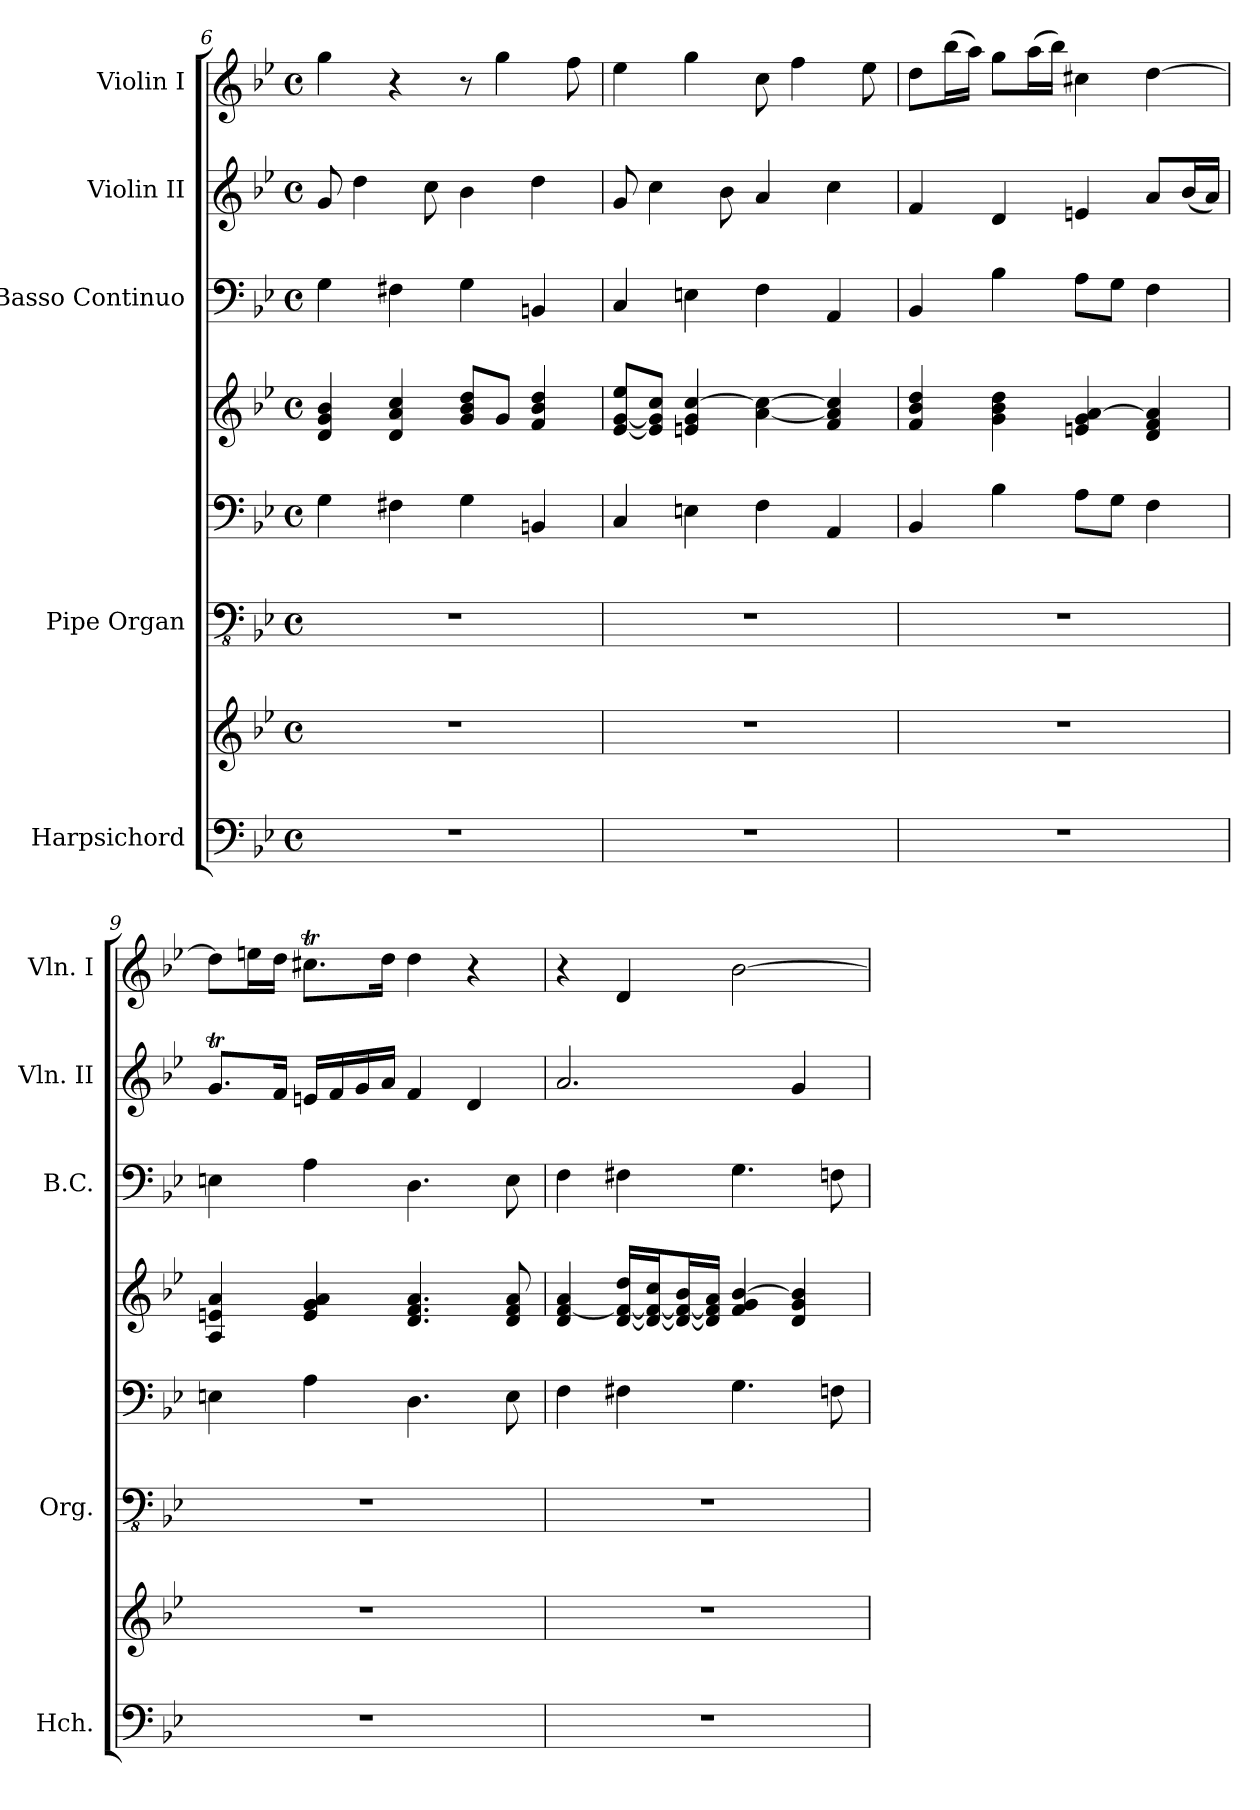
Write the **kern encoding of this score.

**kern	**kern	**kern	**kern	**kern	**kern	**kern	**kern
*part5	*part5	*part4	*part4	*part4	*part3	*part2	*part1
*staff8	*staff7	*staff6	*staff5	*staff4	*staff3	*staff2	*staff1
*I"Harpsichord	*	*I"Pipe Organ	*	*	*I"Basso Continuo	*I"Violin II	*I"Violin I
*I'Hch.	*	*I'Org.	*	*	*I'B.C.	*I'Vln. II	*I'Vln. I
!!LO:LB:g=z
*clefF4	*clefG2	*clefFv4	*clefF4	*clefG2	*clefF4	*clefG2	*clefG2
*k[b-e-]	*k[b-e-]	*k[b-e-]	*k[b-e-]	*k[b-e-]	*k[b-e-]	*k[b-e-]	*k[b-e-]
*M4/4	*M4/4	*M4/4	*M4/4	*M4/4	*M4/4	*M4/4	*M4/4
*met(c)	*met(c)	*met(c)	*met(c)	*met(c)	*met(c)	*met(c)	*met(c)
=6	=6	=6	=6	=6	=6	=6	=6
1r	1r	1r	4G\	4d/ 4g/ 4b-/	4G\	8g/	4gg\
.	.	.	.	.	.	4dd\	.
.	.	.	4F#X\	4d/ 4a/ 4cc/	4F#X\	.	4r
.	.	.	.	.	.	8cc\	.
.	.	.	4G\	8g/ 8b-/ 8dd/L	4G\	4b-\	8r
.	.	.	.	8g/J	.	.	4gg\
.	.	.	4BBn/	4f/ 4b-/ 4dd/	4BBn/	4dd\	.
.	.	.	.	.	.	.	8ff\
=7	=7	=7	=7	=7	=7	=7	=7
1r	1r	1r	4C/	[8e-/ [8g/ 8ee-/L	4C/	8g/	4ee-\
.	.	.	.	8e-]/ 8g]/ 8cc/J	.	4cc\	.
.	.	.	4En\	4en/ 4g/ [4cc/	4En\	.	4gg\
.	.	.	.	.	.	8b-\	.
.	.	.	4F\	[4a\ 4cc\_	4F\	4a/	8cc\
.	.	.	.	.	.	.	4ff\
.	.	.	4AA/	4f/ 4a/] 4cc/]	4AA/	4cc\	.
.	.	.	.	.	.	.	8ee-\
=8	=8	=8	=8	=8	=8	=8	=8
1r	1r	1r	4BB-/	4f/ 4b-/ 4dd/	4BB-/	4f/	8dd\L
.	.	.	.	.	.	.	(>16bb-\L
.	.	.	.	.	.	.	16aa\JJ)
.	.	.	4B-\	4g\ 4b-\ 4dd\	4B-\	4d/	8gg\L
.	.	.	.	.	.	.	(>16aa\L
.	.	.	.	.	.	.	16bb-\JJ)
.	.	.	8A\L	4en/ 4g/ [4a/	8A\L	4en/	4cc#X\
.	.	.	8G\J	.	8G\J	.	.
.	.	.	4F\	4d/ 4f/ 4a/]	4F\	8a/L	[4dd\
.	.	.	.	.	.	(<16b-/L	.
.	.	.	.	.	.	16a/JJ)	.
=9	=9	=9	=9	=9	=9	=9	=9
1r	1r	1r	4En\	4A/ 4en/ 4a/	4En\	8.gT/L	8dd\L]
.	.	.	.	.	.	.	16een\L
.	.	.	.	.	.	16f/Jk	16dd\JJ
.	.	.	4A\	4e/ 4g/ 4a/	4A\	16en/LL	8.cc#Xt\L
.	.	.	.	.	.	16f/	.
.	.	.	.	.	.	16g/	.
.	.	.	.	.	.	16a/JJ	16dd\Jk
.	.	.	4.D\	4.d/ 4.f/ 4.a/	4.D\	4f/	4dd\
.	.	.	.	.	.	4d/	4r
.	.	.	8E\	8d/ 8f/ 8a/	8E\	.	.
!!LO:LB:g=z
=10	=10	=10	=10	=10	=10	=10	=10
1r	1r	1r	4F\	4d/ [4f/ 4a/	4F\	2.a/	4r
.	.	.	4F#X\	[16d/ 16f_/ 16dd/LL	4F#X\	.	4d/
.	.	.	.	16d_/ 16f_/ 16cc/J	.	.	.
.	.	.	.	16d_/ 16f_/ 16b-/L	.	.	.
.	.	.	.	16d]/ 16f]/ 16a/JJ	.	.	.
.	.	.	4.G\	4f/ 4g/ [4b-/	4.G\	.	[2b-\
.	.	.	.	4d/ 4g/ 4b-/]	.	4g/	.
.	.	.	8Fn\	.	8Fn\	.	.
=	=	=	=	=	=	=	=
*-	*-	*-	*-	*-	*-	*-	*-
